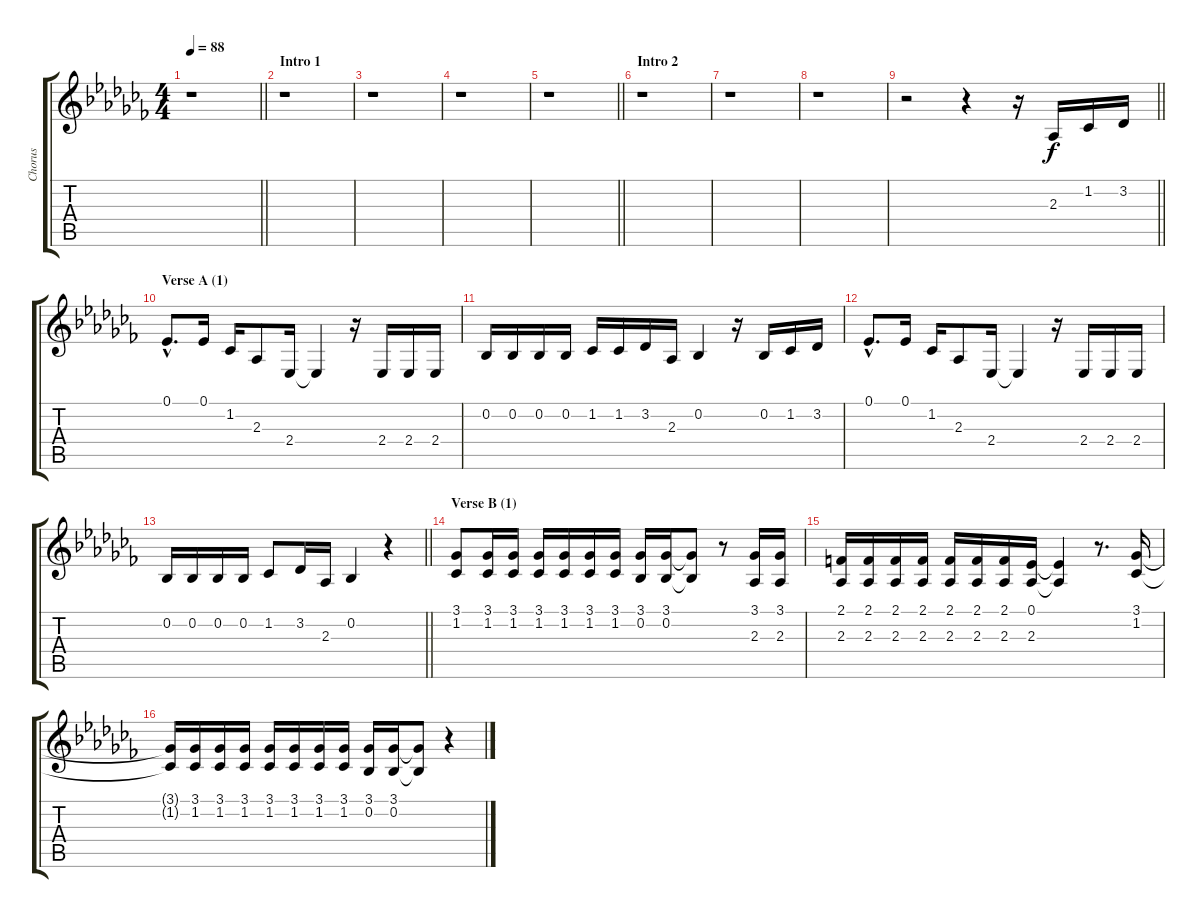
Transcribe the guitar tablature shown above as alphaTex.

\track ("Chorus" "Chorus") {instrument sopranosax}
\staff {score tabs}
\tuning (Eb4 Bb3 Gb3 Db3 Ab2 Eb2) {hide}
\ts (4 4)
\tempo 88
\clef g2
\barLineRight lightlight
\ks abminor
r.1{dy f instrument sopranosax} |
\section ("" "Intro 1")
r.1 |
r.1 |
r.1 |
\barLineRight lightlight
r.1 |
\section ("" "Intro 2")
r.1 |
r.1 |
r.1 |
\barLineRight lightlight
r.2 r.4 r.16 2.3.16 1.2.16 3.2.16 |
\section ("" "Verse A (1)")
0.1{hac}.8{d} 0.1.16 1.2.16 2.3.8 2.4.16 2.4{t}.4 r.16 2.4.16 2.4.16 2.4.16 |
0.2.16 0.2.16 0.2.16 0.2.16 1.2.16 1.2.16 3.2.16 2.3.16 0.2.4 r.16 0.2.16 1.2.16 3.2.16 |
0.1{hac}.8{d} 0.1.16 1.2.16 2.3.8 2.4.16 2.4{t}.4 r.16 2.4.16 2.4.16 2.4.16 |
\barLineRight lightlight
0.2.16 0.2.16 0.2.16 0.2.16 1.2.8 3.2.16 2.3.16 0.2.4 r.4 |
\section ("" "Verse B (1)")
(3.1 1.2).8 (3.1 1.2).16 (3.1 1.2).16 (3.1 1.2).16 (3.1 1.2).16 (3.1 1.2).16 (3.1 1.2).16 (3.1 0.2).16 (3.1 0.2).16 (3.1{t} 0.2{t}).8 r.8 (3.1 2.3).16 (3.1 2.3).16 |
(2.1 2.3).16 (2.1 2.3).16 (2.1 2.3).16 (2.1 2.3).16 (2.1 2.3).16 (2.1 2.3).16 (2.1 2.3).16 (0.1 2.3).16 (0.1{t} 2.3{t}).4 r.8{d} (3.1 1.2).16 |
(3.1{t} 1.2{t}).16 (3.1 1.2).16 (3.1 1.2).16 (3.1 1.2).16 (3.1 1.2).16 (3.1 1.2).16 (3.1 1.2).16 (3.1 1.2).16 (3.1 0.2).16 (3.1 0.2).16 (3.1{t} 0.2{t}).8 r.4
